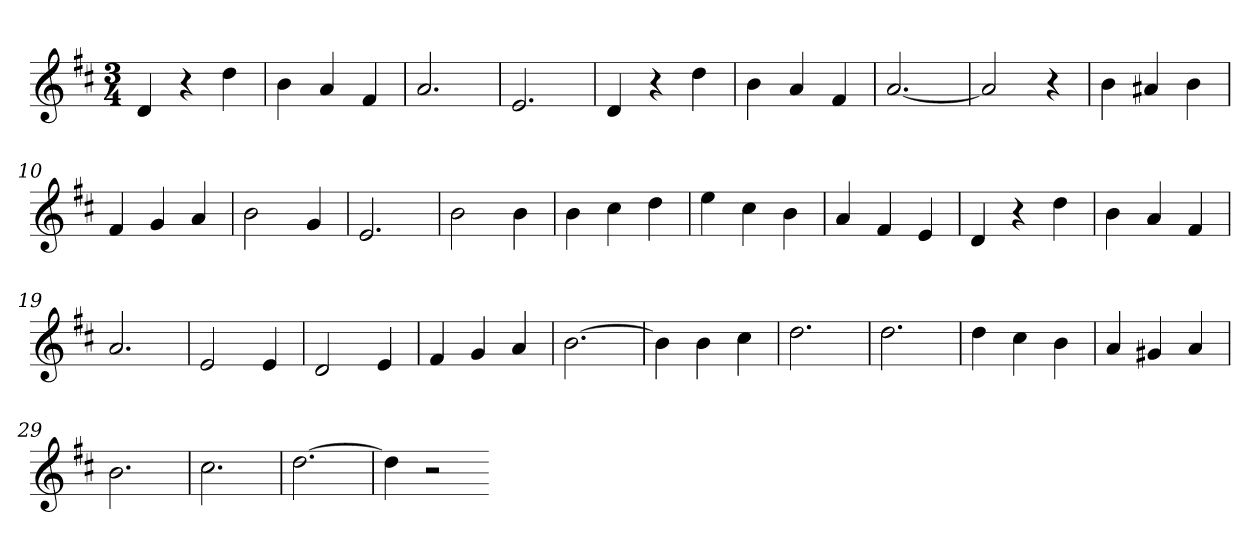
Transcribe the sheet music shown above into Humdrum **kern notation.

**kern
*part1
*staff1
*k[f#c#]
*D:
*M3/4
=1
4d
4r
4dd
=2
4b
4a
4f#
=3
2.a
=4
2.e
=5
4d
4r
4dd
=6
4b
4a
4f#
=7
[2.a
=8
2a]
4r
=9
4b
4a#X
4b
=10
4f#
4g
4a
=11
2b
4g
=12
2.e
=13
2b
4b
=14
4b
4cc#
4dd
=15
4ee
4cc#
4b
=16
4a
4f#
4e
=17
4d
4r
4dd
=18
4b
4a
4f#
=19
2.a
=20
2e
4e
=21
2d
4e
=22
4f#
4g
4a
=23
[2.b
=24
4b]
4b
4cc#
=25
2.dd
=26
2.dd
=27
4dd
4cc#
4b
=28
4a
4g#X
4a
=29
2.b
=30
2.cc#
=31
[2.dd
=32
4dd]
2r
=-
*-
